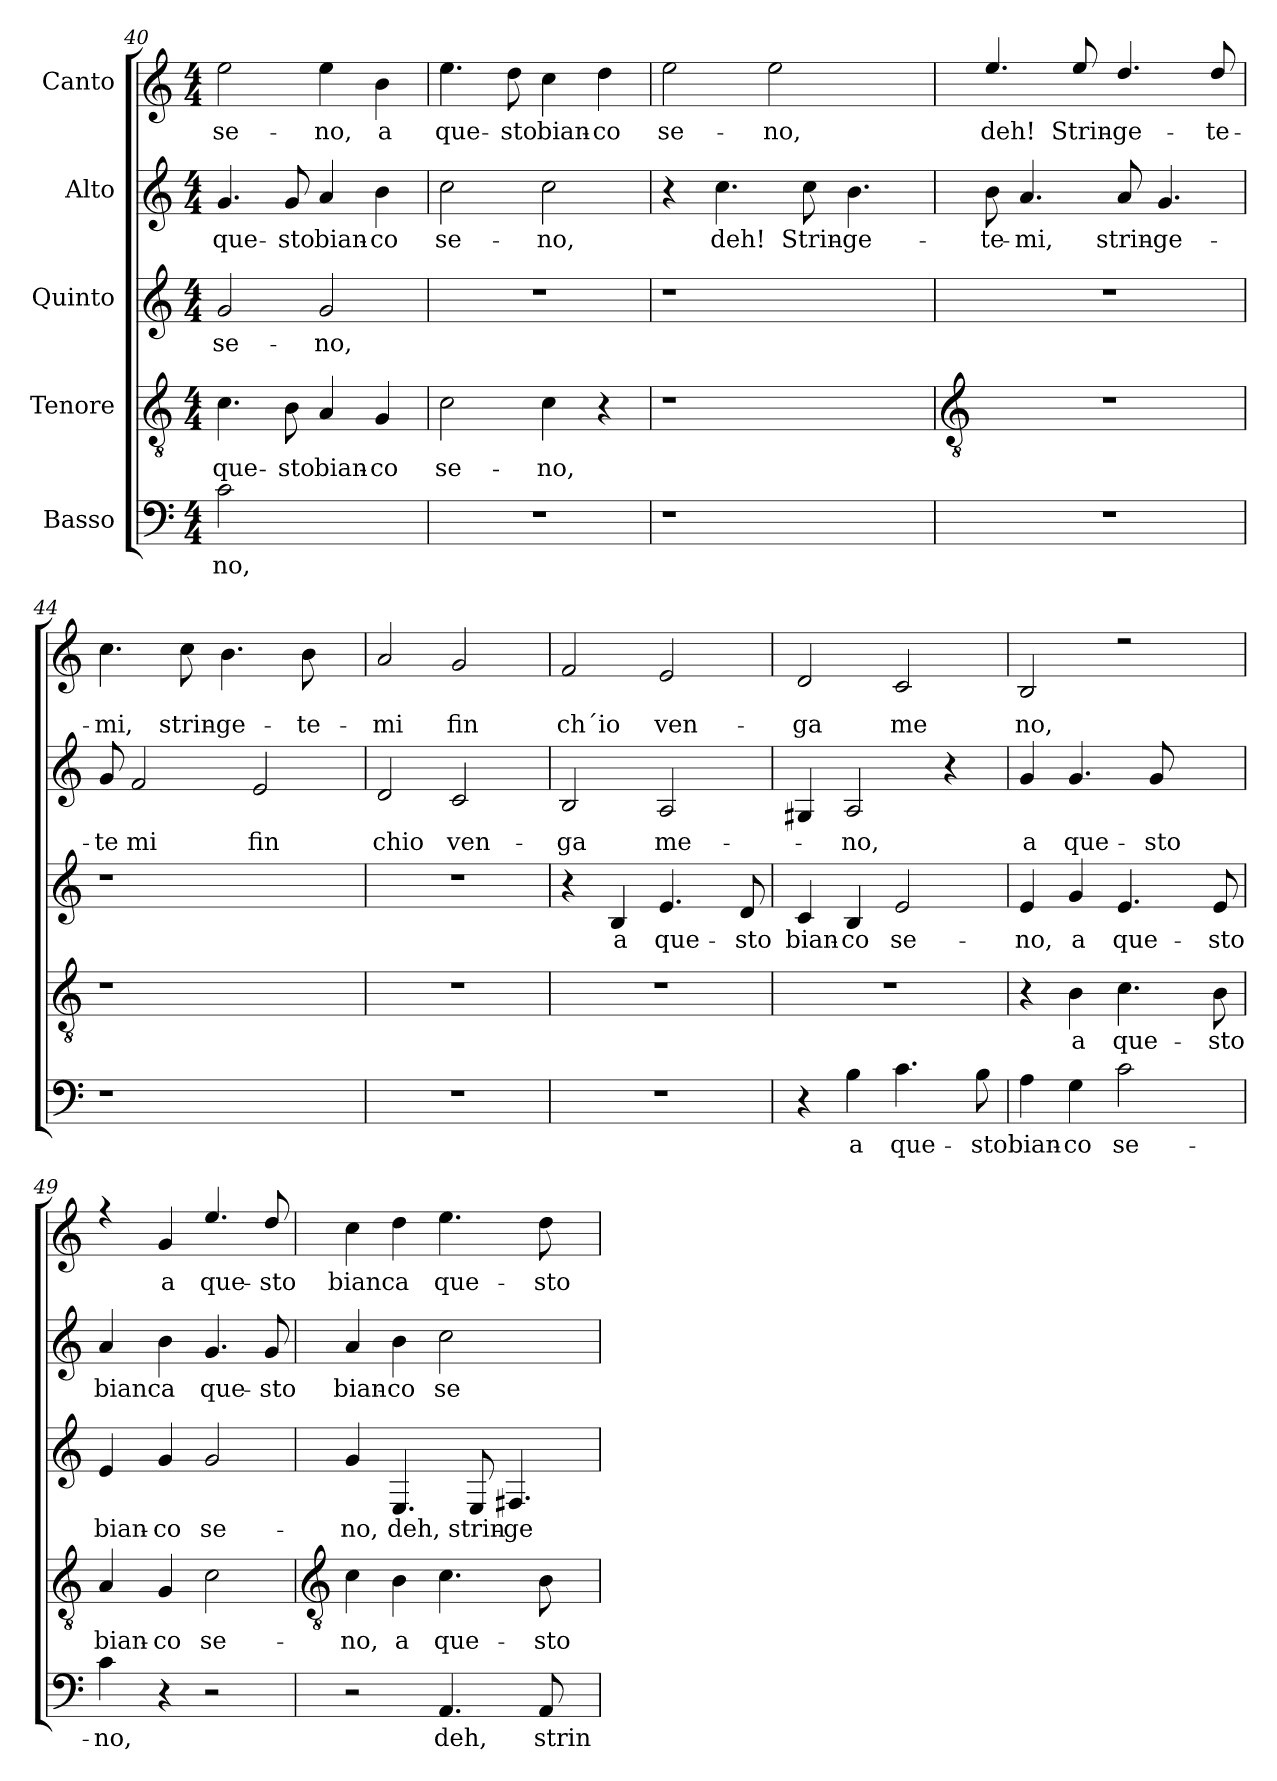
**kern	**text	**kern	**text	**kern	**text	**kern	**text	**kern	**text
*part5	*part5	*part4	*part4	*part3	*part3	*part2	*part2	*part1	*part1
*staff5	*staff5	*staff4	*staff4	*staff3	*staff3	*staff2	*staff2	*staff1	*staff1
*I"Basso	*	*I"Tenore	*	*I"Quinto	*	*I"Alto	*	*I"Canto	*
*clefF4	*	*clefGv2	*	*clefG2	*	*clefG2	*	*clefG2	*
*k[]	*	*k[]	*	*k[]	*	*k[]	*	*k[]	*
*C:	*	*C:	*	*C:	*	*C:	*	*C:	*
*M4/4	*	*M4/4	*	*M4/4	*	*M4/4	*	*M4/4	*
=40	=40	=40	=40	=40	=40	=40	=40	=40	=40
!	!LO:LY:b	!	!LO:LY:b	!	!LO:LY:b	!	!LO:LY:b	!	!LO:LY:b
2c	-no,	4.c	que-	2g	se-	4.g	que-	2ee	se-
!	!	!	!LO:LY:b	!	!	!	!LO:LY:b	!	!
.	.	8B	-sto	.	.	8g	-sto	.	.
!	!	!	!LO:LY:b	!	!LO:LY:b	!	!LO:LY:b	!	!LO:LY:b
2ryy	.	4A	bian-	2g	-no,	4a	bian-	4ee	-no,
!	!	!	!LO:LY:b	!	!	!	!LO:LY:b	!	!LO:LY:b
.	.	4G	-co	.	.	4b	-co	4b	a
!!LO:LB:g=z
=41	=41	=41	=41	=41	=41	=41	=41	=41	=41
!	!	!	!LO:LY:b	!	!	!	!LO:LY:b	!	!LO:LY:b
1r	.	2c	se-	1r	.	2cc	se-	4.ee	que-
!	!	!	!	!	!	!	!	!	!LO:LY:b
.	.	.	.	.	.	.	.	8dd	-sto
!	!	!	!LO:LY:b	!	!	!	!LO:LY:b	!	!LO:LY:b
.	.	4c	-no,	.	.	2cc	-no,	4cc	bian-
!	!	!	!	!	!	!	!	!	!LO:LY:b
.	.	4r	.	.	.	.	.	4dd	-co
!!LO:LB:g=z
=42	=42	=42	=42	=42	=42	=42	=42	=42	=42
!	!	!	!	!	!	!	!	!	!LO:LY:b
1r	.	1r	.	1r	.	4r	.	2ee	se-
!	!	!	!	!	!	!	!LO:LY:b	!	!
.	.	.	.	.	.	4.cc	deh!	.	.
!	!	!	!	!	!	!	!	!	!LO:LY:b
.	.	.	.	.	.	.	.	2ee	-no,
!	!	!	!	!	!	!	!LO:LY:b	!	!
.	.	.	.	.	.	8cc	Strin-	.	.
!	!	!	!	!	!	!	!LO:LY:b	!	!
.	.	.	.	.	.	4.b	-ge-	.	.
8ryy	.	8ryy	.	8ryy	.	.	.	8ryy	.
!!LO:LB:g=z
=43	=43	=43	=43	=43	=43	=43	=43	=43	=43
*	*	*clefGv2	*	*	*	*	*	*	*
!	!	!	!	!	!	!	!LO:LY:b	!	!LO:LY:b
*	*	*	*	*	*	*	*	*^	*
1r	.	1r	.	1r	.	8b	-te-	4.ee	1ryy	deh!
!	!	!	!	!	!	!	!LO:LY:b	!	!	!
.	.	.	.	.	.	4.a	-mi,	.	.	.
!	!	!	!	!	!	!	!	!	!	!LO:LY:b
.	.	.	.	.	.	.	.	8ee	.	Strin-
!	!	!	!	!	!	!	!LO:LY:b	!	!	!LO:LY:b
.	.	.	.	.	.	8a	strin-	4.dd	.	-ge-
!	!	!	!	!	!	!	!LO:LY:b	!	!	!
.	.	.	.	.	.	4.g	-ge-	.	.	.
!	!	!	!	!	!	!	!	!	!	!LO:LY:b
.	.	.	.	.	.	.	.	8dd	.	-te-
=44	=44	=44	=44	=44	=44	=44	=44	=44	=44	=44
!	!	!	!	!	!	!	!LO:LY:b	!	!	!LO:LY:b
1r	.	1r	.	1r	.	8g	-te	4.cc	1ryy	-mi,
!	!	!	!	!	!	!	!LO:LY:b	!	!	!
.	.	.	.	.	.	2f	mi	.	.	.
!	!	!	!	!	!	!	!	!	!	!LO:LY:b
.	.	.	.	.	.	.	.	8cc	.	strin-
!	!	!	!	!	!	!	!	!	!	!LO:LY:b
.	.	.	.	.	.	.	.	4.b	.	-ge-
!	!	!	!	!	!	!	!LO:LY:b	!	!	!
.	.	.	.	.	.	2e	fin	.	.	.
!	!	!	!	!	!	!	!	!	!	!LO:LY:b
.	.	.	.	.	.	.	.	8b	.	-te-
8ryy	.	8ryy	.	8ryy	.	.	.	8ryy	8ryy	.
=45	=45	=45	=45	=45	=45	=45	=45	=45	=45	=45
!	!	!	!	!	!	!	!LO:LY:b	!	!	!LO:LY:b
1r	.	1r	.	1r	.	2d	chio	2a	2ryy	-mi
!	!	!	!	!	!	!	!LO:LY:b	!	!	!LO:LY:b
.	.	.	.	.	.	2c	ven-	2g	4ryy	fin
.	.	.	.	.	.	.	.	.	4ryy	.
=46	=46	=46	=46	=46	=46	=46	=46	=46	=46	=46
!	!	!	!	!	!	!	!LO:LY:b	!	!	!LO:LY:b
1r	.	1r	.	4r	.	2B	-ga	2f	2ryy	ch´io
!	!	!	!	!	!LO:LY:b	!	!	!	!	!
.	.	.	.	4B	a	.	.	.	.	.
!	!	!	!	!	!LO:LY:b	!	!LO:LY:b	!	!	!LO:LY:b
.	.	.	.	4.e	que-	2A	me-	2e	4ryy	ven-
.	.	.	.	.	.	.	.	.	4ryy	.
!	!	!	!	!	!LO:LY:b	!	!	!	!	!
.	.	.	.	8d	-sto	.	.	.	.	.
=47	=47	=47	=47	=47	=47	=47	=47	=47	=47	=47
!	!	!	!	!	!LO:LY:b	!	!	!	!	!LO:LY:b
4r	.	1r	.	4c	bian-	4G#X	.	2d	2ryy	-ga
!	!LO:LY:b	!	!	!	!LO:LY:b	!	!LO:LY:b	!	!	!
4B	a	.	.	4B	-co	2A	-no,	.	.	.
!	!LO:LY:b	!	!	!	!LO:LY:b	!	!	!	!	!LO:LY:b
4.c	que-	.	.	2e	se-	.	.	2c	4ryy	me
.	.	.	.	.	.	4r	.	.	4ryy	.
!	!LO:LY:b	!	!	!	!	!	!	!	!	!
8B	-sto	.	.	.	.	.	.	.	.	.
!!LO:LB:g=z	!!
=48	=48	=48	=48	=48	=48	=48	=48	=48	=48	=48
!	!LO:LY:b	!	!	!	!LO:LY:b	!	!LO:LY:b	!	!	!LO:LY:b
4A	bian-	4r	.	4e	-no,	4g	a	2B	1ryy	no,
!	!LO:LY:b	!	!LO:LY:b	!	!LO:LY:b	!	!LO:LY:b	!	!	!
4G	-co	4B	a	4g	a	4.g	que-	.	.	.
!	!LO:LY:b	!	!LO:LY:b	!	!LO:LY:b	!	!	!	!	!
2c	se-	4.c	que-	4.e	que-	.	.	2r	.	.
!	!	!	!	!	!	!	!LO:LY:b	!	!	!
.	.	.	.	.	.	8g	-sto	.	.	.
.	.	.	.	.	.	4ryy	.	.	.	.
!	!	!	!LO:LY:b	!	!LO:LY:b	!	!	!	!	!
.	.	8B	-sto	8e	-sto	.	.	.	.	.
!!LO:LB:g=z	!!
=49	=49	=49	=49	=49	=49	=49	=49	=49	=49	=49
!	!LO:LY:b	!	!LO:LY:b	!	!LO:LY:b	!	!LO:LY:b	!	!	!
4c	-no,	4A	bian-	4e	bian-	4a	bianc	4r	1ryy	.
!	!	!	!LO:LY:b	!	!LO:LY:b	!	!LO:LY:b	!	!	!LO:LY:b
4r	.	4G	-co	4g	-co	4b	a	4g	.	a
!	!	!	!LO:LY:b	!	!LO:LY:b	!	!LO:LY:b	!	!	!LO:LY:b
2r	.	2c	se-	2g	se-	4.g	que-	4.ee	.	que-
!	!	!	!	!	!	!	!LO:LY:b	!	!	!LO:LY:b
.	.	.	.	.	.	8g	-sto	8dd	.	-sto
!!LO:LB:g=z	!!
=50	=50	=50	=50	=50	=50	=50	=50	=50	=50	=50
*	*	*clefGv2	*	*	*	*	*	*	*	*
!	!	!	!LO:LY:b	!	!LO:LY:b	!	!LO:LY:b	!	!	!LO:LY:b
2r	.	4c	-no,	4g	-no,	4a	bian-	4cc	1ryy	bianc
!	!	!	!LO:LY:b	!	!LO:LY:b	!	!LO:LY:b	!	!	!LO:LY:b
.	.	4B	a	4.E	deh,	4b	-co	4dd	.	a
!	!LO:LY:b	!	!LO:LY:b	!	!	!	!LO:LY:b	!	!	!LO:LY:b
4.AA	deh,	4.c	que-	.	.	2cc	se-	4.ee	.	que-
!	!	!	!	!	!LO:LY:b	!	!	!	!	!
.	.	.	.	8E	strin-	.	.	.	.	.
!	!	!	!	!	!LO:LY:b	!	!	!	!	!
.	.	.	.	4.F#X	-ge-	.	.	.	.	.
!	!LO:LY:b	!	!LO:LY:b	!	!	!	!	!	!	!LO:LY:b
8AA	strin-	8B	-sto	.	.	.	.	8dd	.	-sto
8ryy	.	8ryy	.	.	.	8ryy	.	8ryy	8ryy	.
*	*	*	*	*	*	*	*	*v	*v	*
=	=	=	=	=	=	=	=	=	=
*-	*-	*-	*-	*-	*-	*-	*-	*-	*-
